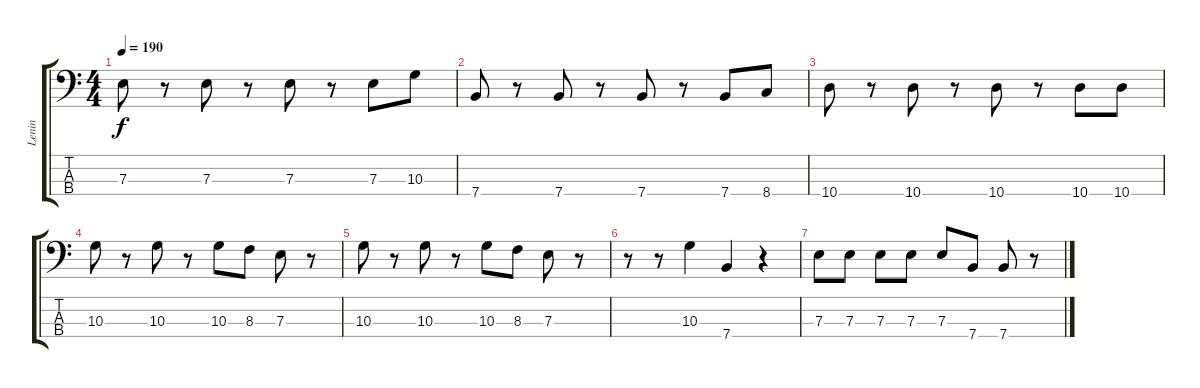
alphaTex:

\track ("Lenin" "Lenin") {instrument electricbasspick}
\staff {score tabs}
\tuning (G2 D2 A1 E1) {hide}
\ts (4 4)
\tempo 190
\clef f4
\ks c
7.3.8{dy f} r.8 7.3.8 r.8 7.3.8 r.8 7.3.8 10.3.8 |
7.4.8 r.8 7.4.8 r.8 7.4.8 r.8 7.4.8 8.4.8 |
10.4.8 r.8 10.4.8 r.8 10.4.8 r.8 10.4.8 10.4.8 |
10.3.8 r.8 10.3.8 r.8 10.3.8 8.3.8 7.3.8 r.8 |
10.3.8 r.8 10.3.8 r.8 10.3.8 8.3.8 7.3.8 r.8 |
r.8 r.8 10.3.4 7.4.4 r.4 |
7.3.8 7.3.8 7.3.8 7.3.8 7.3.8 7.4.8 7.4.8 r.8
